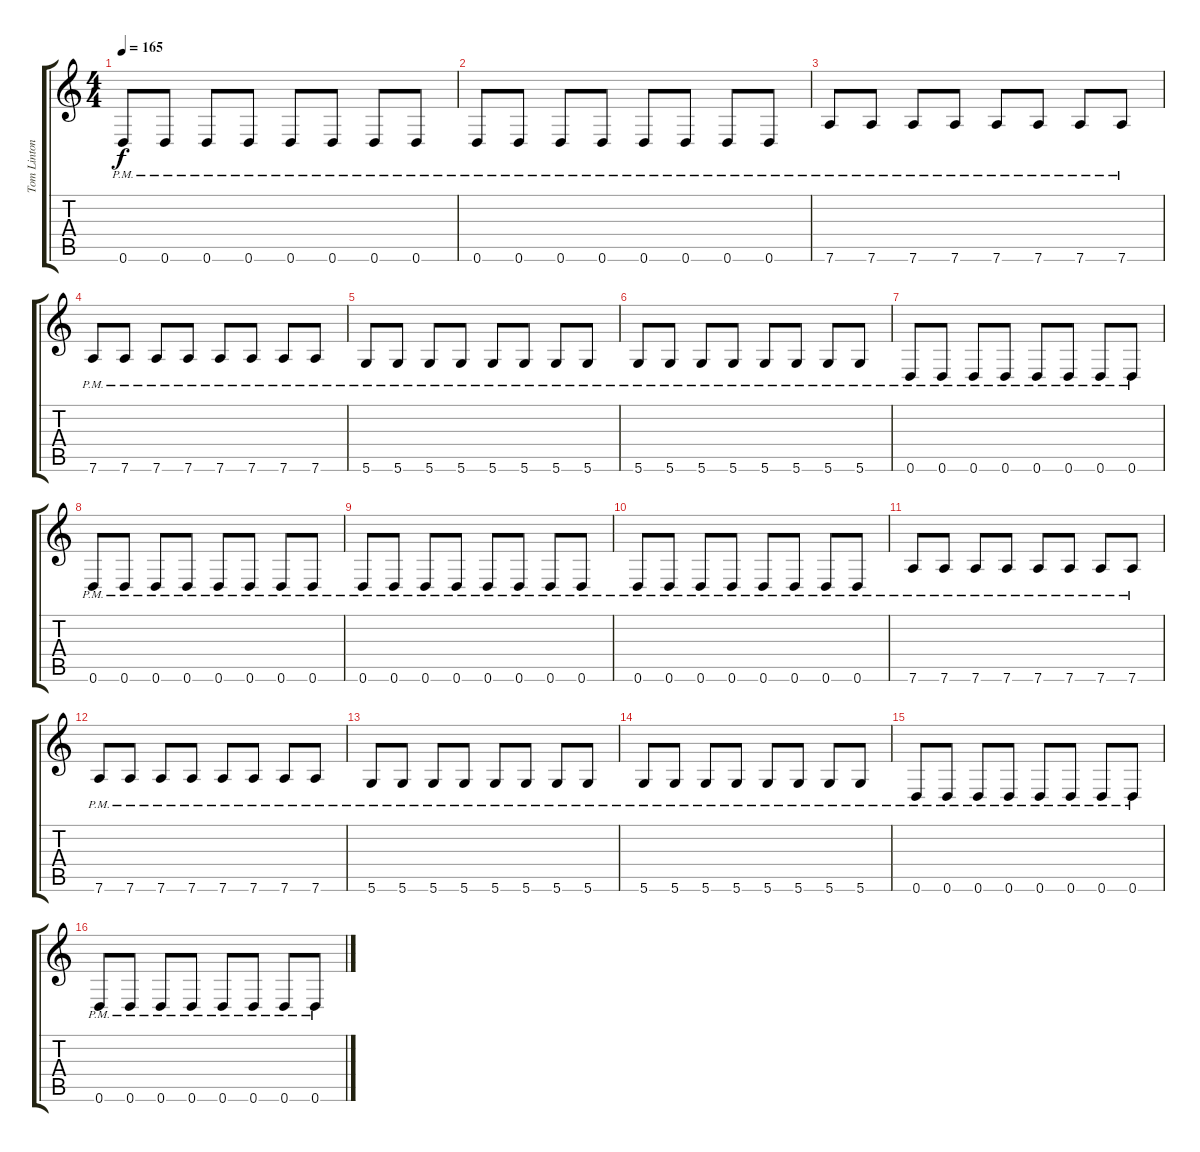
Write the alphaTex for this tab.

\track ("Tom Linton (Guitar 2)" "Tom Linton") {instrument overdrivenguitar}
\staff {score tabs}
\tuning (E4 B3 G3 D3 A2 D2) {hide}
\ts (4 4)
\tempo 165
\clef g2
\ks c
0.6{pm}.8{dy f instrument overdrivenguitar} 0.6{pm}.8 0.6{pm}.8 0.6{pm}.8 0.6{pm}.8 0.6{pm}.8 0.6{pm}.8 0.6{pm}.8 |
0.6{pm}.8 0.6{pm}.8 0.6{pm}.8 0.6{pm}.8 0.6{pm}.8 0.6{pm}.8 0.6{pm}.8 0.6{pm}.8 |
7.6{pm}.8 7.6{pm}.8 7.6{pm}.8 7.6{pm}.8 7.6{pm}.8 7.6{pm}.8 7.6{pm}.8 7.6{pm}.8 |
7.6{pm}.8 7.6{pm}.8 7.6{pm}.8 7.6{pm}.8 7.6{pm}.8 7.6{pm}.8 7.6{pm}.8 7.6{pm}.8 |
5.6{pm}.8 5.6{pm}.8 5.6{pm}.8 5.6{pm}.8 5.6{pm}.8 5.6{pm}.8 5.6{pm}.8 5.6{pm}.8 |
5.6{pm}.8 5.6{pm}.8 5.6{pm}.8 5.6{pm}.8 5.6{pm}.8 5.6{pm}.8 5.6{pm}.8 5.6{pm}.8 |
0.6{pm}.8 0.6{pm}.8 0.6{pm}.8 0.6{pm}.8 0.6{pm}.8 0.6{pm}.8 0.6{pm}.8 0.6{pm}.8 |
0.6{pm}.8 0.6{pm}.8 0.6{pm}.8 0.6{pm}.8 0.6{pm}.8 0.6{pm}.8 0.6{pm}.8 0.6{pm}.8 |
0.6{pm}.8 0.6{pm}.8 0.6{pm}.8 0.6{pm}.8 0.6{pm}.8 0.6{pm}.8 0.6{pm}.8 0.6{pm}.8 |
0.6{pm}.8 0.6{pm}.8 0.6{pm}.8 0.6{pm}.8 0.6{pm}.8 0.6{pm}.8 0.6{pm}.8 0.6{pm}.8 |
7.6{pm}.8 7.6{pm}.8 7.6{pm}.8 7.6{pm}.8 7.6{pm}.8 7.6{pm}.8 7.6{pm}.8 7.6{pm}.8 |
7.6{pm}.8 7.6{pm}.8 7.6{pm}.8 7.6{pm}.8 7.6{pm}.8 7.6{pm}.8 7.6{pm}.8 7.6{pm}.8 |
5.6{pm}.8 5.6{pm}.8 5.6{pm}.8 5.6{pm}.8 5.6{pm}.8 5.6{pm}.8 5.6{pm}.8 5.6{pm}.8 |
5.6{pm}.8 5.6{pm}.8 5.6{pm}.8 5.6{pm}.8 5.6{pm}.8 5.6{pm}.8 5.6{pm}.8 5.6{pm}.8 |
0.6{pm}.8 0.6{pm}.8 0.6{pm}.8 0.6{pm}.8 0.6{pm}.8 0.6{pm}.8 0.6{pm}.8 0.6{pm}.8 |
0.6{pm}.8 0.6{pm}.8 0.6{pm}.8 0.6{pm}.8 0.6{pm}.8 0.6{pm}.8 0.6{pm}.8 0.6{pm}.8
